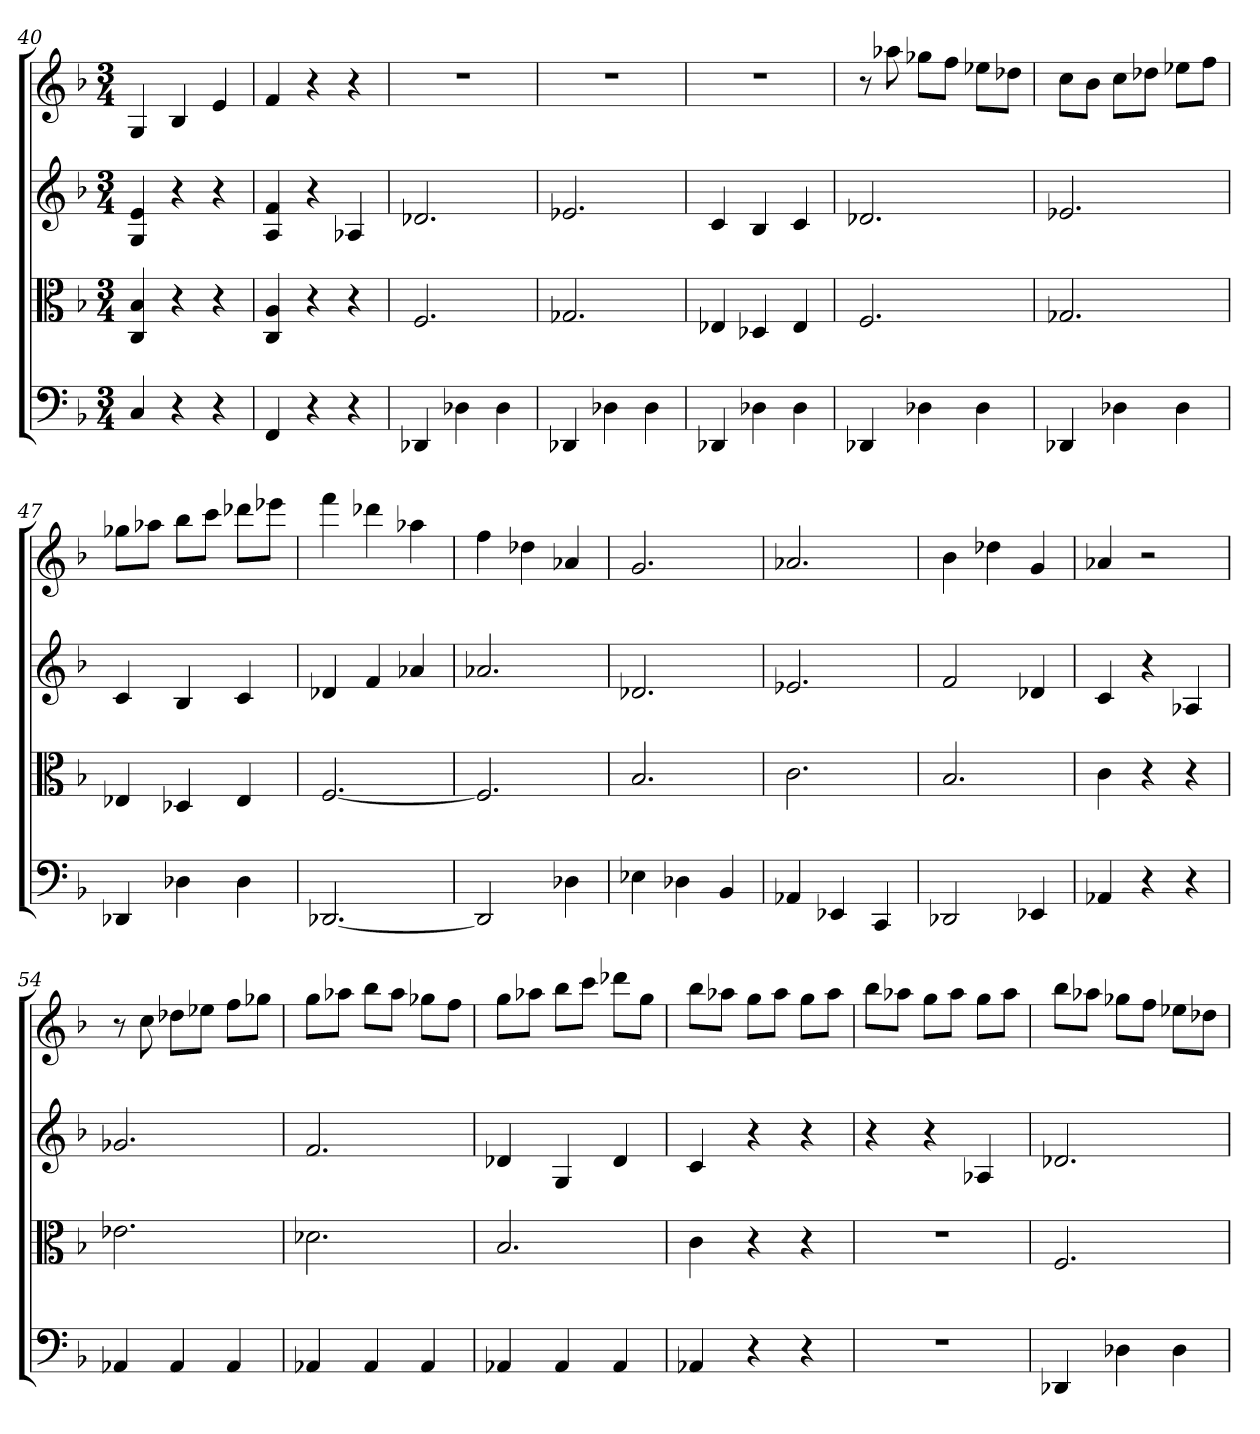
**kern	**kern	**kern	**kern
*part4	*part3	*part2	*part1
*staff4	*staff3	*staff2	*staff1
*clefF4	*clefC3	*	*
*k[b-]	*k[b-]	*k[b-]	*k[b-]
*F:	*F:	*F:	*F:
*M3/4	*M3/4	*M3/4	*M3/4
=40	=40	=40	=40
4C	4C 4B-	4G 4e	4G
4r	4r	4r	4B-
4r	4r	4r	4e
=41	=41	=41	=41
4FF	4C 4A	4A 4f	4f
4r	4r	4r	4r
4r	4r	4A-X	4r
=42	=42	=42	=42
4DD-X	2.F	2.d-X	2.r
4D-X	.	.	.
4D-	.	.	.
=43	=43	=43	=43
4DD-X	2.G-X	2.e-X	2.r
4D-X	.	.	.
4D-	.	.	.
=44	=44	=44	=44
4DD-X	4E-X	4c	2.r
4D-X	4D-X	4B-	.
4D-	4E-	4c	.
=45	=45	=45	=45
4DD-X	2.F	2.d-X	8r
.	.	.	8aa-X
4D-X	.	.	8gg-XL
.	.	.	8ffJ
4D-	.	.	8ee-XL
.	.	.	8dd-XJ
=46	=46	=46	=46
4DD-X	2.G-X	2.e-X	8ccL
.	.	.	8b-J
4D-X	.	.	8ccL
.	.	.	8dd-XJ
4D-	.	.	8ee-XL
.	.	.	8ffJ
=47	=47	=47	=47
4DD-X	4E-X	4c	8gg-XL
.	.	.	8aa-XJ
4D-X	4D-X	4B-	8bb-L
.	.	.	8cccJ
4D-	4E-	4c	8ddd-XL
.	.	.	8eee-XJ
=48	=48	=48	=48
[2.DD-X	[2.F	4d-X	4fff
.	.	4f	4ddd-X
.	.	4a-X	4aa-X
=49	=49	=49	=49
2DD-]	2.F]	2.a-X	4ff
.	.	.	4dd-X
4D-X	.	.	4a-X
=50	=50	=50	=50
4E-X	2.B-	2.d-X	2.g
4D-X	.	.	.
4BB-	.	.	.
=51	=51	=51	=51
4AA-X	2.c	2.e-X	2.a-X
4EE-X	.	.	.
4CC	.	.	.
=52	=52	=52	=52
2DD-X	2.B-	2f	4b-
.	.	.	4dd-X
4EE-X	.	4d-X	4g
=53	=53	=53	=53
4AA-X	4c	4c	4a-X
4r	4r	4r	2r
4r	4r	4A-X	.
=54	=54	=54	=54
4AA-X	2.e-X	2.g-X	8r
.	.	.	8cc
4AA-	.	.	8dd-XL
.	.	.	8ee-XJ
4AA-	.	.	8ffL
.	.	.	8gg-XJ
=55	=55	=55	=55
4AA-X	2.d-X	2.f	8ggL
.	.	.	8aa-XJ
4AA-	.	.	8bb-L
.	.	.	8aa-J
4AA-	.	.	8gg-XL
.	.	.	8ffJ
=56	=56	=56	=56
4AA-X	2.B-	4d-X	8ggL
.	.	.	8aa-XJ
4AA-	.	4G	8bb-L
.	.	.	8cccJ
4AA-	.	4d-	8ddd-XL
.	.	.	8ggJ
=57	=57	=57	=57
4AA-X	4c	4c	8bb-L
.	.	.	8aa-XJ
4r	4r	4r	8ggL
.	.	.	8aa-J
4r	4r	4r	8ggL
.	.	.	8aa-J
=58	=58	=58	=58
2.r	2.r	4r	8bb-L
.	.	.	8aa-XJ
.	.	4r	8ggL
.	.	.	8aa-J
.	.	4A-X	8ggL
.	.	.	8aa-J
=59	=59	=59	=59
4DD-X	2.F	2.d-X	8bb-L
.	.	.	8aa-XJ
4D-X	.	.	8gg-XL
.	.	.	8ffJ
4D-	.	.	8ee-XL
.	.	.	8dd-XJ
=	=	=	=
*-	*-	*-	*-
